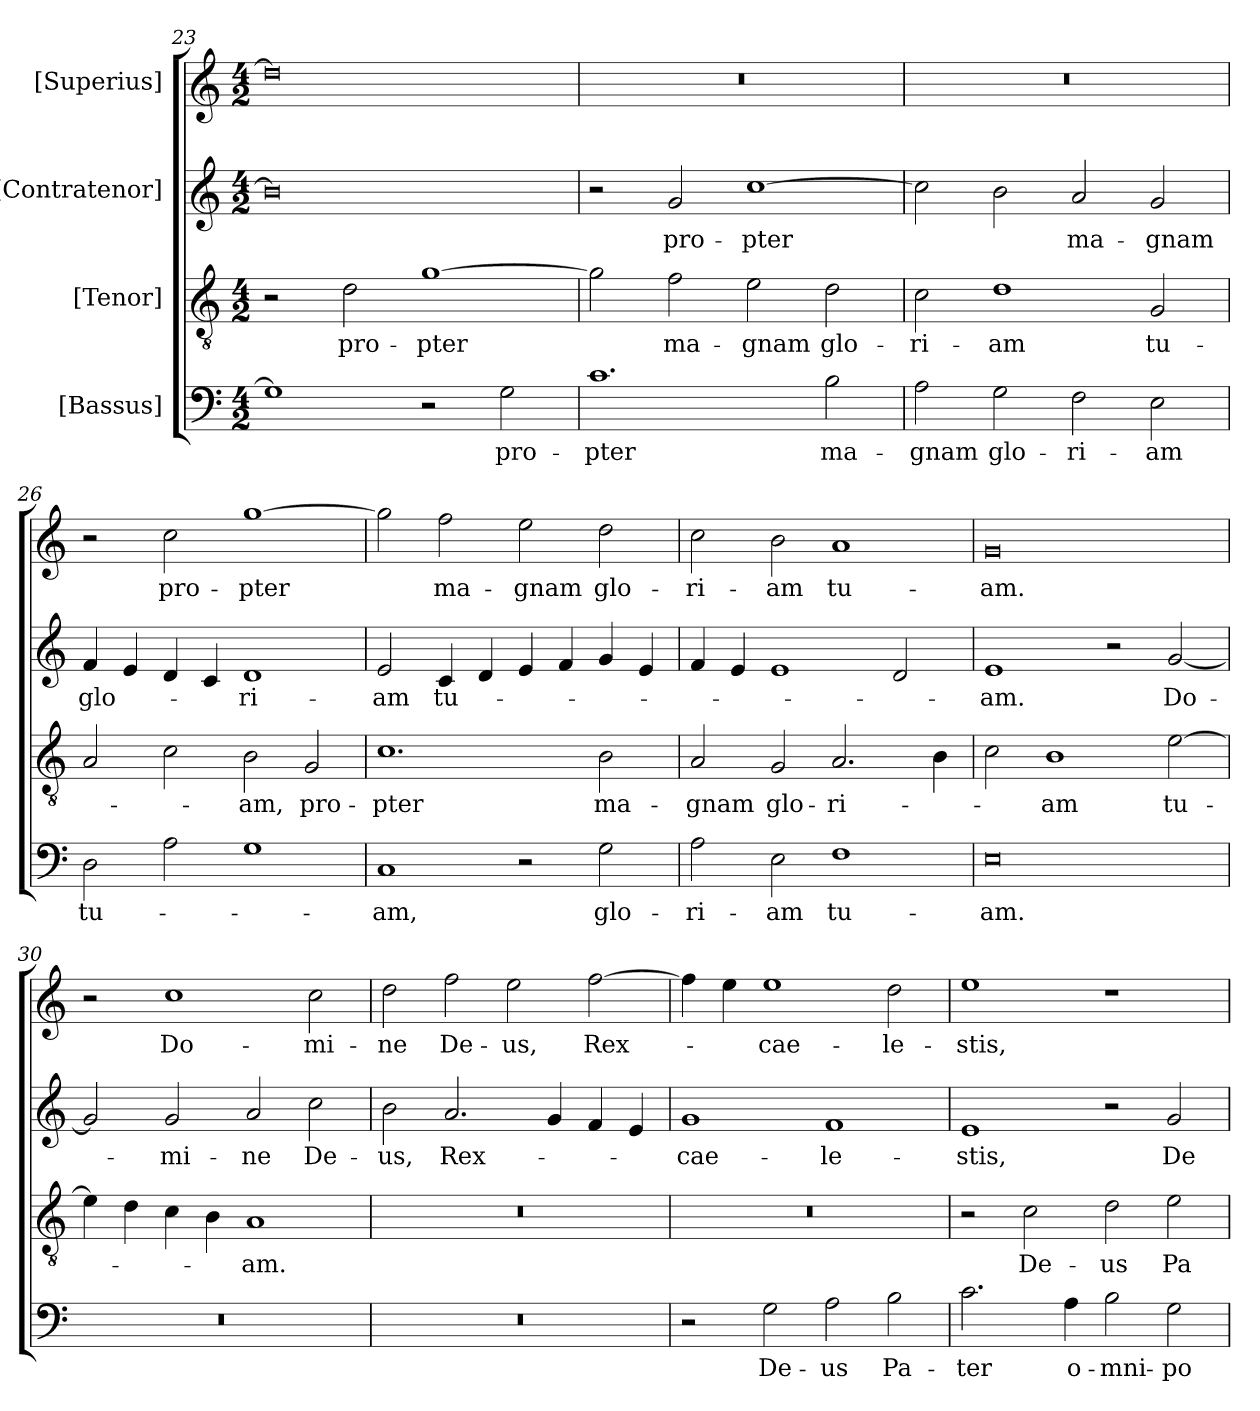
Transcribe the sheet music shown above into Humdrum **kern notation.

**kern	**text	**kern	**text	**kern	**text	**kern	**text
*part4	*part4	*part3	*part3	*part2	*part2	*part1	*part1
*staff4	*staff4	*staff3	*staff3	*staff2	*staff2	*staff1	*staff1
*I"[Bassus]	*	*I"[Tenor]	*	*I"[Contratenor]	*	*I"[Superius]	*
*clefF4	*	*clefGv2	*	*clefG2	*	*clefG2	*
*k[]	*	*k[]	*	*k[]	*	*k[]	*
*M4/2	*	*M4/2	*	*M4/2	*	*M4/2	*
=23	=23	=23	=23	=23	=23	=23	=23
1G\]	.	2r	.	0bn\]	.	0dd\]	.
.	.	2d\	pro-	.	.	.	.
2r	.	[1g\	-pter	.	.	.	.
2G\	pro-	.	.	.	.	.	.
=24	=24	=24	=24	=24	=24	=24	=24
1.c\	-pter	2g\]	.	2r	.	0r	.
.	.	2f\	ma-	2g/	pro-	.	.
.	.	2e\	-gnam	[1cc\	-pter	.	.
2B\	ma-	2d\	glo-	.	.	.	.
=25	=25	=25	=25	=25	=25	=25	=25
2A\	-gnam	2c\	-ri-	2cc\]	.	0r	.
2G\	glo-	1d\	-am	2b\	.	.	.
2F\	-ri-	.	.	2a/	ma-	.	.
2E\	-am	2G/	tu-	2g/	-gnam	.	.
=26	=26	=26	=26	=26	=26	=26	=26
2D\	tu-	2A/	.	4f/	glo-	2r	.
.	.	.	.	4e/	.	.	.
2A\	.	2c\	.	4d/	.	2cc\	pro-
.	.	.	.	4c/	.	.	.
1G\	.	2B\	-am,	1d/	-ri-	[1gg\	-pter
.	.	2G/	pro-	.	.	.	.
=27	=27	=27	=27	=27	=27	=27	=27
1C/	-am,	1.c\	-pter	2e/	-am	2gg\]	.
.	.	.	.	4c/	tu-	2ff\	ma-
.	.	.	.	4d/	.	.	.
2r	.	.	.	4e/	.	2ee\	-gnam
.	.	.	.	4f/	.	.	.
2G\	glo-	2B\	ma-	4g/	.	2dd\	glo-
.	.	.	.	4e/	.	.	.
=28	=28	=28	=28	=28	=28	=28	=28
2A\	-ri-	2A/	-gnam	4f/	.	2cc\	-ri-
.	.	.	.	4e/	.	.	.
2E\	-am	2G/	glo-	1e/	.	2b\	-am
1F\	tu-	2.A/	-ri-	.	.	1a/	tu-
.	.	.	.	2d/	.	.	.
.	.	4B\	.	.	.	.	.
=29	=29	=29	=29	=29	=29	=29	=29
0E\	-am.	2c\	.	1e/	-am.	0g/	-am.
.	.	1B\	-am	.	.	.	.
.	.	.	.	2r	.	.	.
.	.	[2e\	tu-	[2g/	Do-	.	.
=30	=30	=30	=30	=30	=30	=30	=30
0r	.	4e\]	.	2g/]	.	2r	.
.	.	4d\	.	.	.	.	.
.	.	4c\	.	2g/	-mi-	1cc\	Do-
.	.	4B\	.	.	.	.	.
.	.	1A/	-am.	2a/	-ne	.	.
.	.	.	.	2cc\	De-	2cc\	-mi-
=31	=31	=31	=31	=31	=31	=31	=31
0r	.	0r	.	2b\	-us,	2dd\	-ne
.	.	.	.	2.a/	Rex-	2ff\	De-
.	.	.	.	.	.	2ee\	-us,
.	.	.	.	4g/	.	.	.
.	.	.	.	4f/	.	[2ff\	Rex-
.	.	.	.	4e/	.	.	.
=32	=32	=32	=32	=32	=32	=32	=32
2r	.	0r	.	1g/	cae-	4ff\]	.
.	.	.	.	.	.	4ee\	.
2G\	De-	.	.	.	.	1ee\	cae-
2A\	-us	.	.	1f/	-le-	.	.
2B\	Pa-	.	.	.	.	2dd\	-le-
=33	=33	=33	=33	=33	=33	=33	=33
2.c\	-ter	2r	.	1e/	-stis,	1ee\	-stis,
.	.	2c\	De-	.	.	.	.
4A\	o-	.	.	.	.	.	.
2B\	-mni-	2d\	-us	2r	.	1r	.
2G\	-po-	2e\	Pa-	2g/	De-	.	.
=	=	=	=	=	=	=	=
*-	*-	*-	*-	*-	*-	*-	*-
